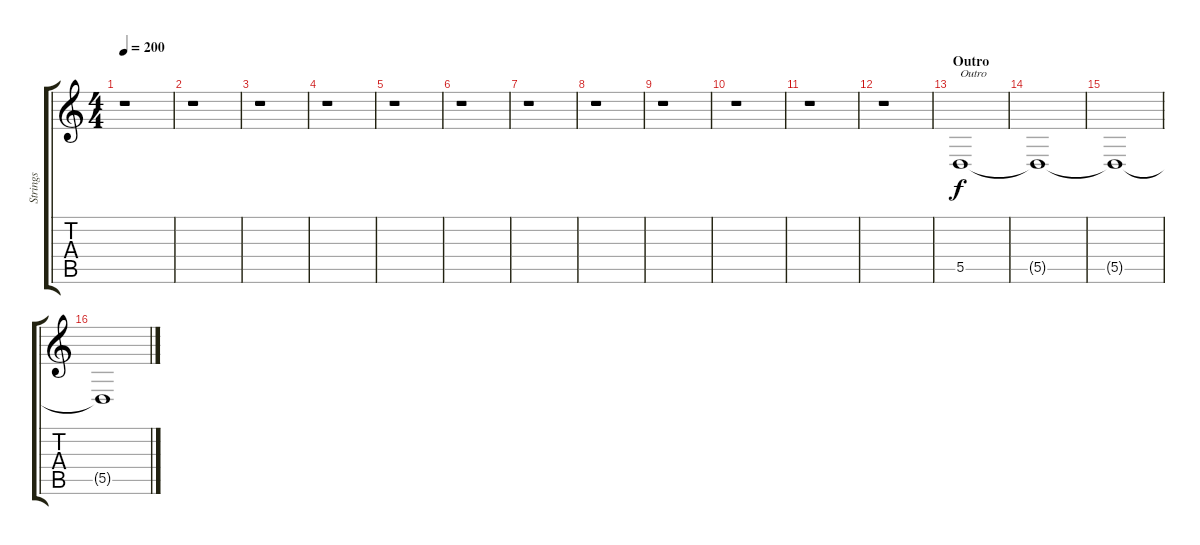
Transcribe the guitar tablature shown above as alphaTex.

\track ("Strings" "Strings") {instrument stringensemble1}
\staff {score tabs}
\tuning (E4 B3 G3 D3 A2 E2) {hide}
\ts (4 4)
\tempo 200
\clef g2
\ks c
r.1{dy f} |
r.1 |
r.1 |
r.1 |
r.1 |
r.1 |
r.1 |
r.1 |
r.1 |
r.1 |
r.1 |
r.1 |
\section ("" "Outro")
5.5.1{txt "Outro"} |
5.5{t}.1 |
5.5{t}.1 |
5.5{t}.1
